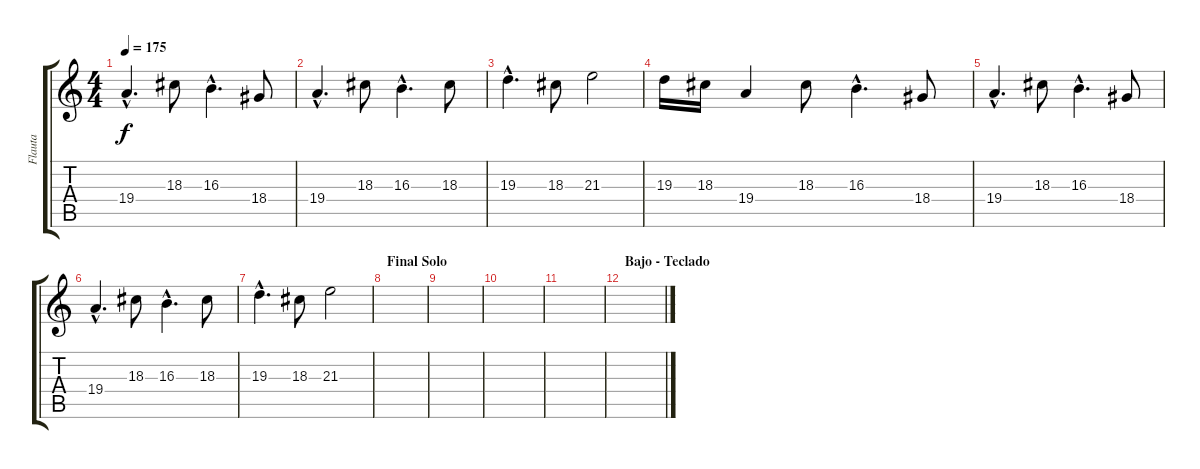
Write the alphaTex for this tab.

\track ("Flauta" "Flauta") {instrument flute}
\staff {score tabs}
\tuning (E4 B3 G3 D3 A2 E2) {hide}
\ts (4 4)
\tempo 175
\clef g2
\ks c
19.4{hac}.4{d dy f} 18.3.8 16.3{hac}.4{d} 18.4.8 |
19.4{hac}.4{d} 18.3.8 16.3{hac}.4{d} 18.3.8 |
19.3{hac}.4{d} 18.3.8 21.3.2 |
19.3.16 18.3.16 19.4.4 18.3.8 16.3{hac}.4{d} 18.4.8 |
19.4{hac}.4{d} 18.3.8 16.3{hac}.4{d} 18.4.8 |
19.4{hac}.4{d} 18.3.8 16.3{hac}.4{d} 18.3.8 |
19.3{hac}.4{d} 18.3.8 21.3.2 |
\section ("" "Final Solo")
|
|
|
|
\section ("" "Bajo - Teclado")
